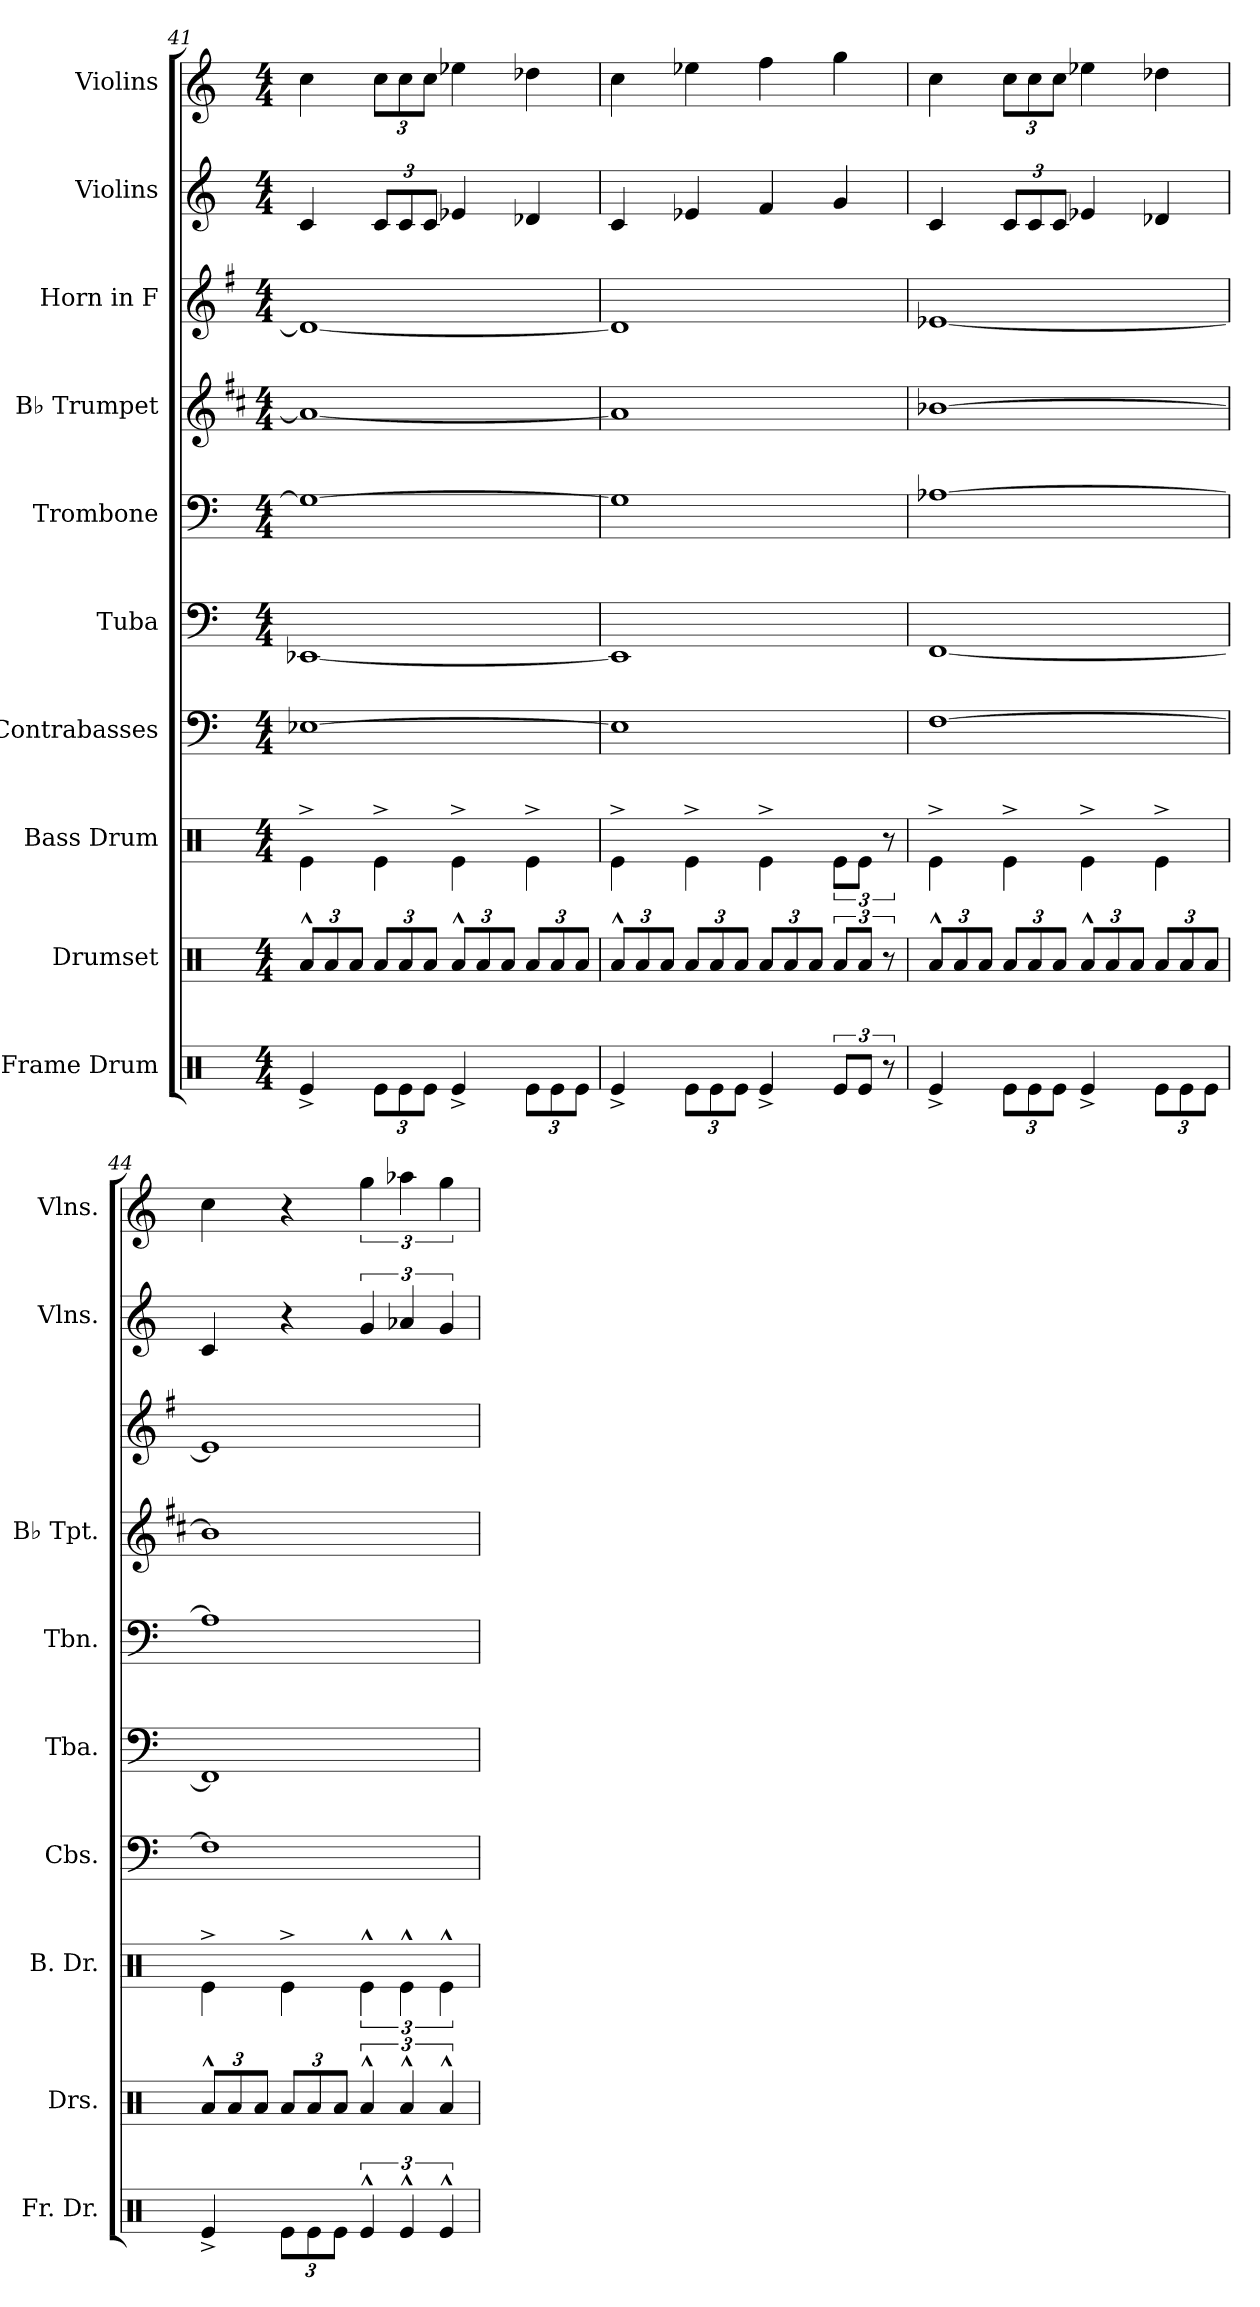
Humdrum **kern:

**kern	**kern	**kern	**kern	**kern	**kern	**kern	**kern	**kern	**kern
*part10	*part9	*part8	*part7	*part6	*part5	*part4	*part3	*part2	*part1
*staff10	*staff9	*staff8	*staff7	*staff6	*staff5	*staff4	*staff3	*staff2	*staff1
*I"Frame Drum	*I"Drumset	*I"Bass Drum	*I"Contrabasses	*I"Tuba	*I"Trombone	*I"B♭ Trumpet	*I"Horn in F	*I"Violins	*I"Violins
*I'Fr. Dr.	*I'Drs.	*I'B. Dr.	*I'Cbs.	*I'Tba.	*I'Tbn.	*I'B♭ Tpt.	*	*I'Vlns.	*I'Vlns.
!!LO:PB:g=z
*clefX	*clefX	*clefX	*clefF4	*clefF4	*clefF4	*clefG2	*clefG2	*clefG2	*clefG2
*	*	*	*ITrd7c12	*	*	*ITrd1c2	*ITrd4c7	*	*
*k[]	*k[]	*k[]	*k[]	*k[]	*k[]	*k[]	*k[]	*k[]	*k[]
*M4/4	*M4/4	*M4/4	*M4/4	*M4/4	*M4/4	*M4/4	*M4/4	*M4/4	*M4/4
*	*Xbrackettup	*	*	*	*	*	*	*	*
=41	=41	=41	=41	=41	=41	=41	=41	=41	=41
4Re^/	12Ra^^/L	4Re^\	[1EE-X	[1EE-X	1G_	1g_	1G_	4c/	4cc\
.	12Ra/	.	.	.	.	.	.	.	.
.	12Ra/J	.	.	.	.	.	.	.	.
*Xbrackettup	*	*	*	*	*	*	*	*Xbrackettup	*Xbrackettup
12Re\L	12Ra/L	4Re^\	.	.	.	.	.	12c/L	12cc\L
12Re\	12Ra/	.	.	.	.	.	.	12c/	12cc\
12Re\J	12Ra/J	.	.	.	.	.	.	12c/J	12cc\J
4Re^/	12Ra^^/L	4Re^\	.	.	.	.	.	4e-X/	4ee-X\
.	12Ra/	.	.	.	.	.	.	.	.
.	12Ra/J	.	.	.	.	.	.	.	.
12Re\L	12Ra/L	4Re^\	.	.	.	.	.	4d-X/	4dd-X\
12Re\	12Ra/	.	.	.	.	.	.	.	.
12Re\J	12Ra/J	.	.	.	.	.	.	.	.
=42	=42	=42	=42	=42	=42	=42	=42	=42	=42
4Re^/	12Ra^^/L	4Re^\	1EE-]	1EE-]	1G]	1g]	1G]	4c/	4cc\
.	12Ra/	.	.	.	.	.	.	.	.
.	12Ra/J	.	.	.	.	.	.	.	.
12Re\L	12Ra/L	4Re^\	.	.	.	.	.	4e-X/	4ee-X\
12Re\	12Ra/	.	.	.	.	.	.	.	.
12Re\J	12Ra/J	.	.	.	.	.	.	.	.
4Re^/	12Ra/L	4Re^\	.	.	.	.	.	4f/	4ff\
.	12Ra/	.	.	.	.	.	.	.	.
.	12Ra/J	.	.	.	.	.	.	.	.
*brackettup	*brackettup	*	*	*	*	*	*	*	*
12Re/L	12Ra/L	12Re\L	.	.	.	.	.	4g/	4gg\
12Re/J	12Ra/J	12Re\J	.	.	.	.	.	.	.
12r	12r	12r	.	.	.	.	.	.	.
=43	=43	=43	=43	=43	=43	=43	=43	=43	=43
*	*Xbrackettup	*	*	*	*	*	*	*	*
4Re^/	12Ra^^/L	4Re^\	[1FF	[1FF	[1A-X	[1a-X	[1A-X	4c/	4cc\
.	12Ra/	.	.	.	.	.	.	.	.
.	12Ra/J	.	.	.	.	.	.	.	.
*Xbrackettup	*	*	*	*	*	*	*	*	*
12Re\L	12Ra/L	4Re^\	.	.	.	.	.	12c/L	12cc\L
12Re\	12Ra/	.	.	.	.	.	.	12c/	12cc\
12Re\J	12Ra/J	.	.	.	.	.	.	12c/J	12cc\J
4Re^/	12Ra^^/L	4Re^\	.	.	.	.	.	4e-X/	4ee-X\
.	12Ra/	.	.	.	.	.	.	.	.
.	12Ra/J	.	.	.	.	.	.	.	.
12Re\L	12Ra/L	4Re^\	.	.	.	.	.	4d-X/	4dd-X\
12Re\	12Ra/	.	.	.	.	.	.	.	.
12Re\J	12Ra/J	.	.	.	.	.	.	.	.
!!LO:PB:g=z
=44	=44	=44	=44	=44	=44	=44	=44	=44	=44
4Re^/	12Ra^^/L	4Re^\	1FF]	1FF]	1A-]	1a-]	1A-]	4c/	4cc\
.	12Ra/	.	.	.	.	.	.	.	.
.	12Ra/J	.	.	.	.	.	.	.	.
12Re\L	12Ra/L	4Re^\	.	.	.	.	.	4r	4r
12Re\	12Ra/	.	.	.	.	.	.	.	.
12Re\J	12Ra/J	.	.	.	.	.	.	.	.
*brackettup	*brackettup	*	*	*	*	*	*	*brackettup	*brackettup
6Re^^/	6Ra^^/	6Re^^\	.	.	.	.	.	6g/	6gg\
6Re^^/	6Ra^^/	6Re^^\	.	.	.	.	.	6a-X/	6aa-X\
6Re^^/	6Ra^^/	6Re^^\	.	.	.	.	.	6g/	6gg\
=	=	=	=	=	=	=	=	=	=
*-	*-	*-	*-	*-	*-	*-	*-	*-	*-
